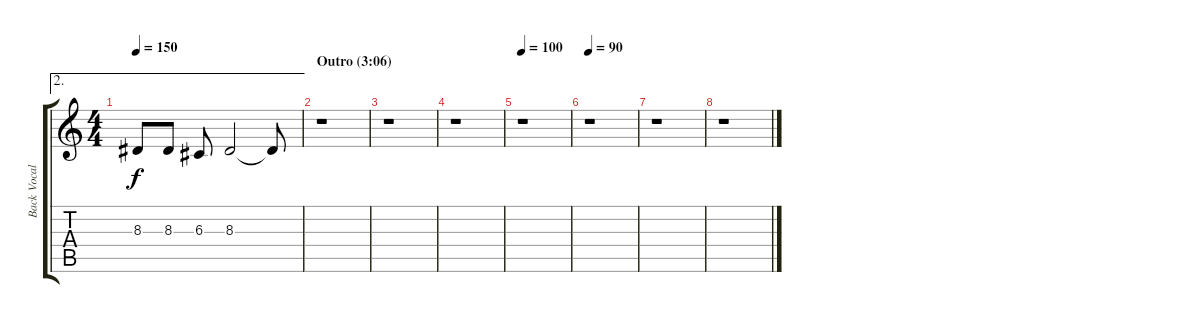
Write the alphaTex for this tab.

\track ("Back Vocal" "Back Vocal") {instrument tremolostrings}
\staff {score tabs}
\tuning (E4 B3 G3 D3 A2 E2) {hide}
\ae 2
\ts (4 4)
\tempo 150
\clef g2
\ks c
8.3.8{dy f} 8.3.8 6.3.8 8.3.2 8.3{t}.8 |
\section ("" "Outro (3:06)")
r.1 |
r.1 |
r.1 |
\tempo 100
r.1 |
\tempo 90
r.1 |
r.1 |
r.1
